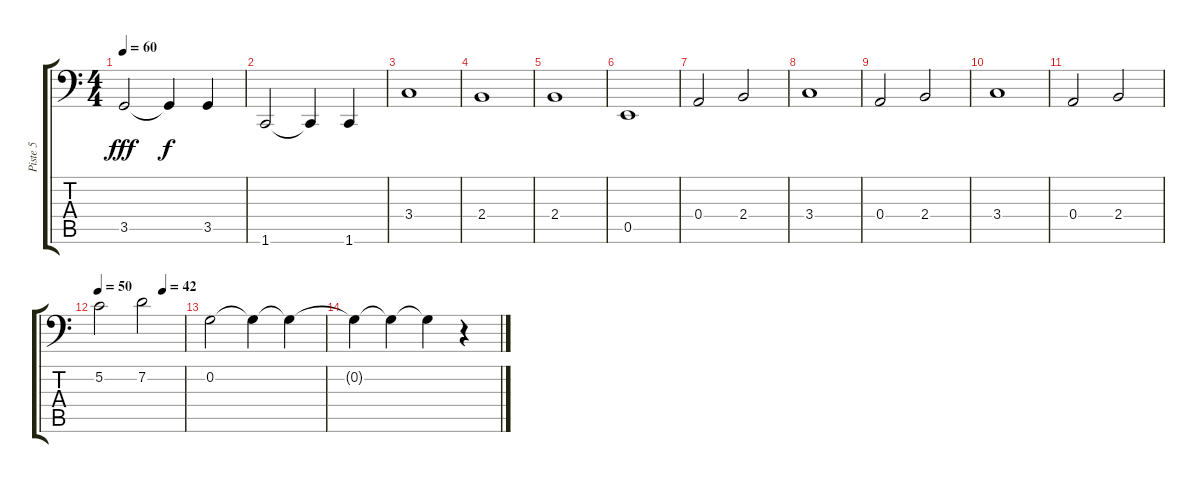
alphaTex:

\track ("Piste 5" "Piste 5") {instrument electricbassfinger}
\staff {score tabs}
\tuning (C3 G2 D2 A1 E1 B0) {hide}
\ts (4 4)
\tempo 60
\clef f4
\ks c
3.5.2{dy fff} 3.5{t}.4{dy f} 3.5.4 |
1.6.2 1.6{t}.4 1.6.4 |
3.4.1{volume 9} |
2.4.1 |
2.4.1 |
0.5.1 |
0.4.2 2.4.2 |
3.4.1 |
0.4.2 2.4.2 |
3.4.1 |
0.4.2 2.4.2 |
\tempo 50
\tempo (42 0.75)
5.2.2 7.2.2 |
0.2.2 0.2{t}.4{volume 7} 0.2{t}.4{volume 6} |
0.2{t}.4{volume 4} 0.2{t}.4{volume 2} 0.2{t}.4{volume 1} r.4
